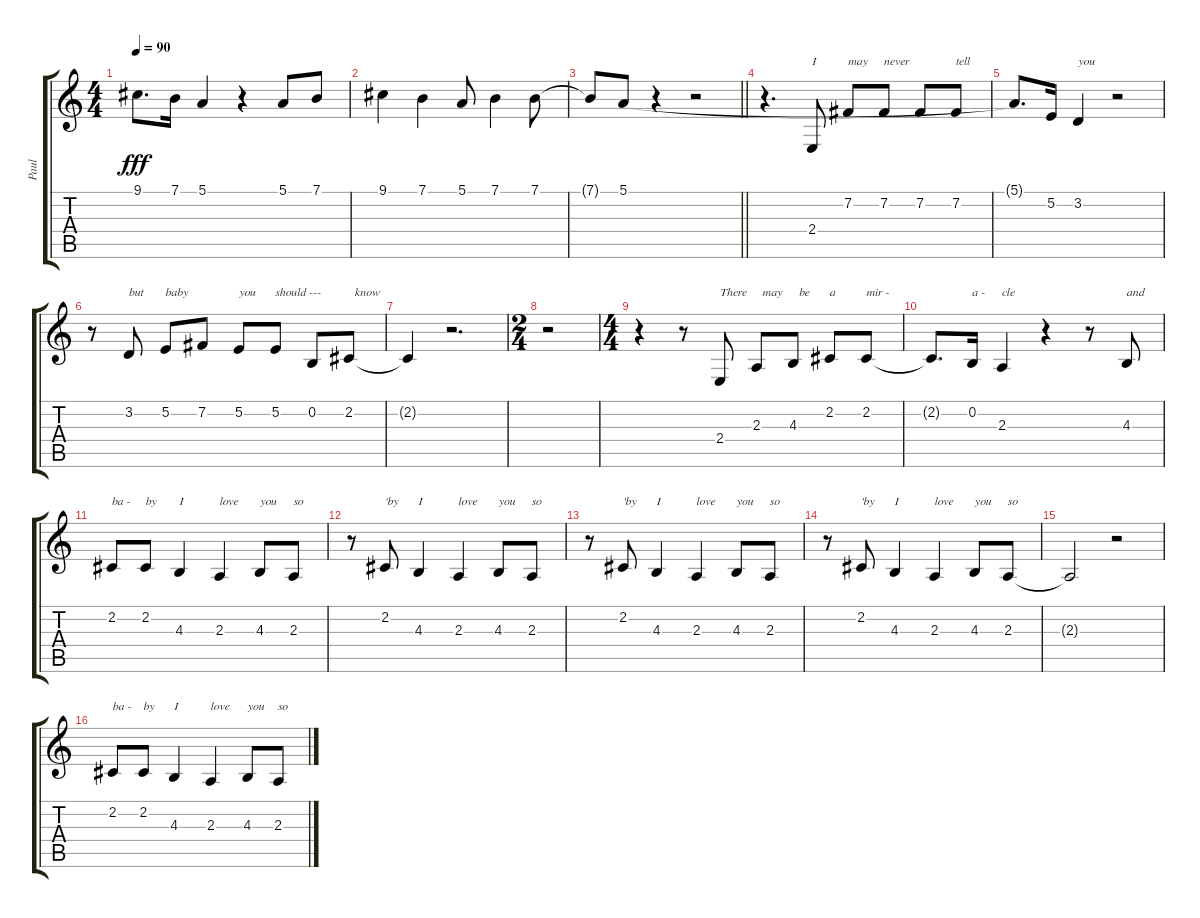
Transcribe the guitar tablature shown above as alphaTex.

\track ("Paul" "Paul") {instrument baritonesax}
\staff {score tabs}
\tuning (E4 B3 G3 D3 A2 E2) {hide}
\ts (4 4)
\tempo 90
\clef g2
\ks c
9.1{t}.8{d dy fff} 7.1.16 5.1.4 r.4 5.1.8 7.1.8 |
9.1.4 7.1.4 5.1.8 7.1.4 7.1.8 |
\barLineRight lightlight
7.1{t}.8 5.1.8 r.4 r.2 |
r.4{d} 2.4.8{txt "I" volume 16 instrument altosax} 7.2.8{txt "may"} 7.2.8{txt "never"} 7.2.8 7.2.8{txt "tell"} |
5.1{t}.8{d} 5.2.16 3.2.4{txt "you"} r.2 |
r.8 3.2.8{txt "but"} 5.2.8{txt "baby"} 7.2.8 5.2.8{txt "you"} 5.2.8{txt "should ---"} 0.2.8 2.2.8{txt "  know"} |
2.2{t}.4 r.2{d} |
\ts (2 4)
r.2 |
\ts (4 4)
r.4 r.8 2.4.8{txt "There"} 2.3.8{txt "  may"} 4.3.8{txt "  be"} 2.2.8{txt "a"} 2.2.8{txt "mir -"} |
2.2{t}.8{d} 0.2.16{txt "a -"} 2.3.4{txt "cle"} r.4 r.8 4.3.8{txt "and"} |
2.2.8{txt "ba -"} 2.2.8{txt "by"} 4.3.4{txt "I"} 2.3.4{txt "love"} 4.3.8{txt "you"} 2.3.8{txt "so"} |
r.8 2.2.8{txt "'by"} 4.3.4{txt "I"} 2.3.4{txt "love"} 4.3.8{txt "you"} 2.3.8{txt "so"} |
r.8 2.2.8{txt "'by"} 4.3.4{txt "I"} 2.3.4{txt "love"} 4.3.8{txt "you"} 2.3.8{txt "so"} |
r.8 2.2.8{txt "'by"} 4.3.4{txt "I"} 2.3.4{txt "love"} 4.3.8{txt "you"} 2.3.8{txt "so"} |
2.3{t}.2 r.2 |
2.2.8{txt "ba -"} 2.2.8{txt "by"} 4.3.4{txt "I"} 2.3.4{txt "love"} 4.3.8{txt "you"} 2.3.8{txt "so"}
